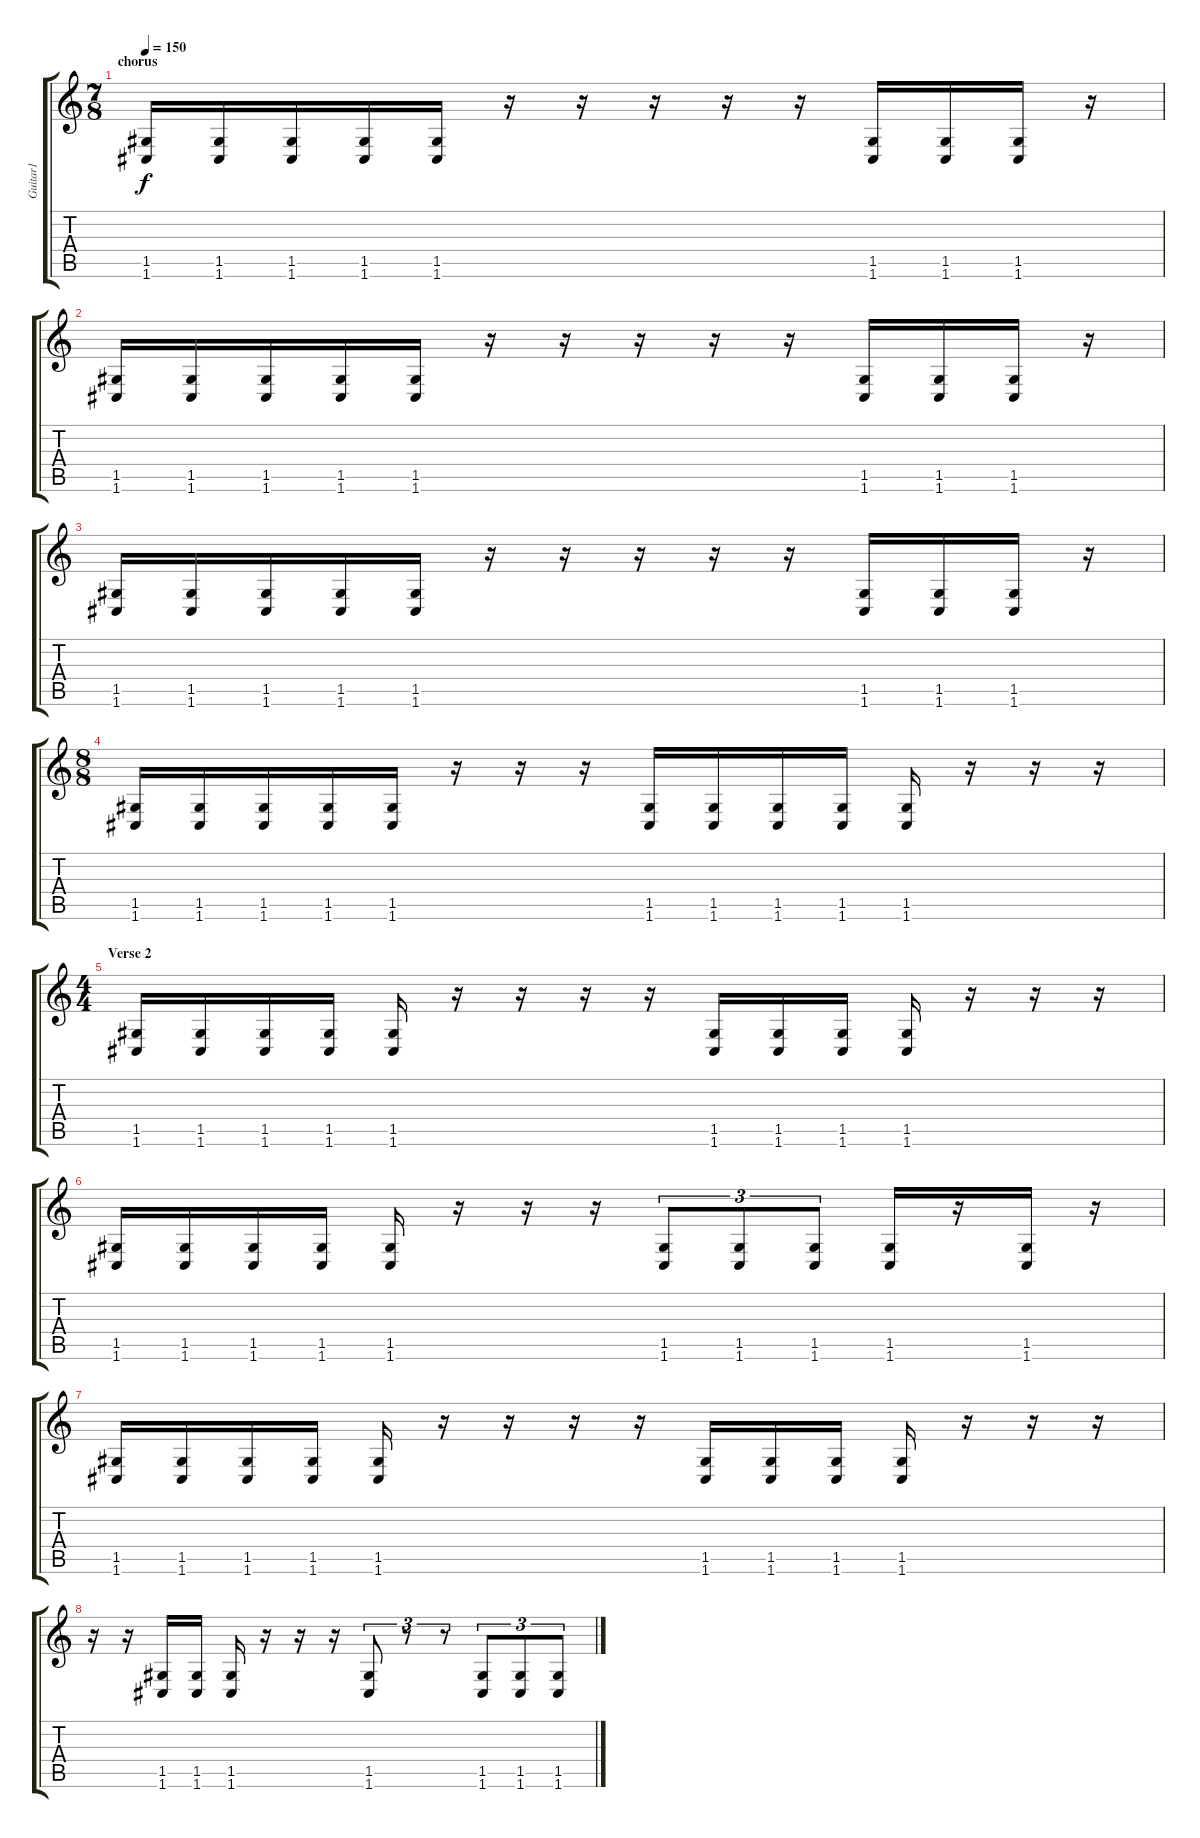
\track ("Guitar1" "Guitar1") {instrument distortionguitar}
\staff {score tabs}
\tuning (D4 A3 F3 C3 G2 C2) {hide}
\ts (7 8)
\section ("" "chorus")
\tempo 150
\clef g2
\ks c
(1.5 1.6).16{dy f} (1.5 1.6).16 (1.5 1.6).16 (1.5 1.6).16 (1.5 1.6).16 r.16 r.16 r.16 r.16 r.16 (1.5 1.6).16 (1.5 1.6).16 (1.5 1.6).16 r.16 |
(1.5 1.6).16 (1.5 1.6).16 (1.5 1.6).16 (1.5 1.6).16 (1.5 1.6).16 r.16 r.16 r.16 r.16 r.16 (1.5 1.6).16 (1.5 1.6).16 (1.5 1.6).16 r.16 |
(1.5 1.6).16 (1.5 1.6).16 (1.5 1.6).16 (1.5 1.6).16 (1.5 1.6).16 r.16 r.16 r.16 r.16 r.16 (1.5 1.6).16 (1.5 1.6).16 (1.5 1.6).16 r.16 |
\ts (8 8)
(1.5 1.6).16 (1.5 1.6).16 (1.5 1.6).16 (1.5 1.6).16 (1.5 1.6).16 r.16 r.16 r.16 (1.5 1.6).16 (1.5 1.6).16 (1.5 1.6).16 (1.5 1.6).16 (1.5 1.6).16 r.16 r.16 r.16 |
\ts (4 4)
\section ("" "Verse 2")
(1.5 1.6).16 (1.5 1.6).16 (1.5 1.6).16 (1.5 1.6).16 (1.5 1.6).16 r.16 r.16 r.16 r.16 (1.5 1.6).16 (1.5 1.6).16 (1.5 1.6).16 (1.5 1.6).16 r.16 r.16 r.16 |
(1.5 1.6).16 (1.5 1.6).16 (1.5 1.6).16 (1.5 1.6).16 (1.5 1.6).16 r.16 r.16 r.16 (1.5 1.6).8{tu (3 2)} (1.5 1.6).8{tu (3 2)} (1.5 1.6).8{tu (3 2)} (1.5 1.6).16 r.16 (1.5 1.6).16 r.16 |
(1.5 1.6).16 (1.5 1.6).16 (1.5 1.6).16 (1.5 1.6).16 (1.5 1.6).16 r.16 r.16 r.16 r.16 (1.5 1.6).16 (1.5 1.6).16 (1.5 1.6).16 (1.5 1.6).16 r.16 r.16 r.16 |
r.16 r.16 (1.5 1.6).16 (1.5 1.6).16 (1.5 1.6).16 r.16 r.16 r.16 (1.5 1.6).8{tu (3 2)} r.8{tu (3 2)} r.8{tu (3 2)} (1.5 1.6).8{tu (3 2)} (1.5 1.6).8{tu (3 2)} (1.5 1.6).8{tu (3 2)}
